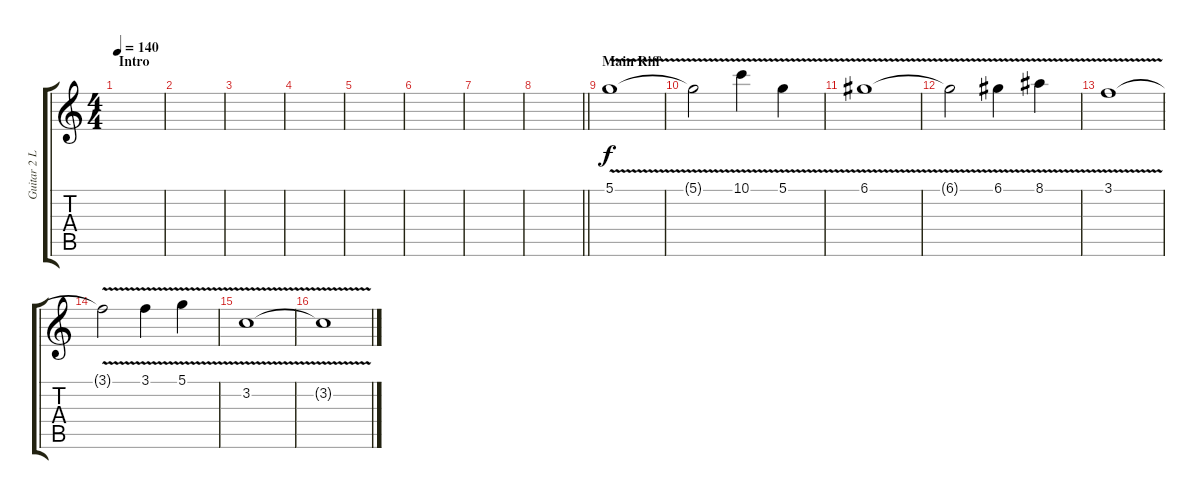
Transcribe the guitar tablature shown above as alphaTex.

\track ("Guitar 2 Lead" "Guitar 2 L") {instrument distortionguitar}
\staff {score tabs}
\tuning (D4 A3 F3 C3 G2 C2) {hide}
\ts (4 4)
\section ("" "Intro")
\tempo 140
\clef g2
\ks c
|
|
|
|
|
|
|
\barLineRight lightlight
|
\section ("" "Main Riff")
5.1{v}.1{volume 16 balance 8} |
5.1{t}.2 10.1{v}.4 5.1{v}.4 |
6.1{v}.1 |
6.1{t}.2 6.1{v}.4 8.1{v}.4 |
3.1{v}.1 |
3.1{t}.2 3.1{v}.4 5.1{v}.4 |
3.2{v}.1 |
3.2{t}.1
